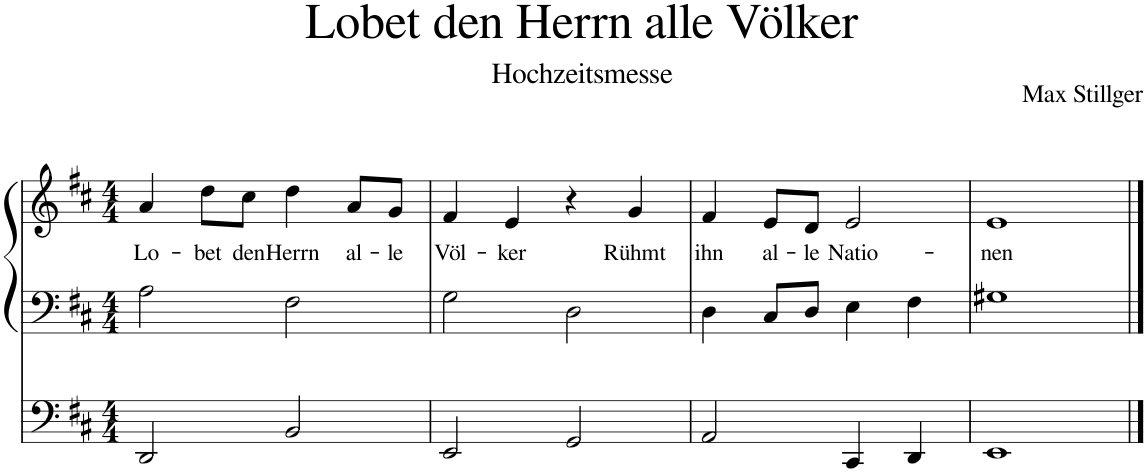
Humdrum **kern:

**kern	**kern	**kern	**text
*part1	*part1	*part1	*part1
*staff3	*staff2	*staff1	*staff1
*I"Orgel	*	*	*
*I'Org.	*	*	*
*clefF4	*clefF4	*clefG2	*
*k[f#c#]	*k[f#c#]	*k[f#c#]	*
*M4/4	*M4/4	*M4/4	*
=1	=1	=1	=1
!	!	!	!LO:LY:b
2DD/	2A\	4a/	Lo-
!	!	!	!LO:LY:b
.	.	8dd\L	-bet
!	!	!	!LO:LY:b
.	.	8cc#\J	den
!	!	!	!LO:LY:b
2BB/	2F#\	4dd\	Herrn
!	!	!	!LO:LY:b
.	.	8a/L	al-
!	!	!	!LO:LY:b
.	.	8g/J	-le
=2	=2	=2	=2
!	!	!	!LO:LY:b
2EE/	2G\	4f#/	Völ-
!	!	!	!LO:LY:b
.	.	4e/	-ker
2GG/	2D\	4r	.
!	!	!	!LO:LY:b
.	.	4g/	Rühmt
=3	=3	=3	=3
!	!	!	!LO:LY:b
2AA/	4D\	4f#/	ihn
!	!	!	!LO:LY:b
.	8C#/L	8e/L	al-
!	!	!	!LO:LY:b
.	8D/J	8d/J	-le
!	!	!	!LO:LY:b
4CC#/	4E\	2e/	Natio-
4DD/	4F#\	.	.
=4	=4	=4	=4
!	!	!	!LO:LY:b
1EE	1G#X	1e	-nen
==	==	==	==
*-	*-	*-	*-
